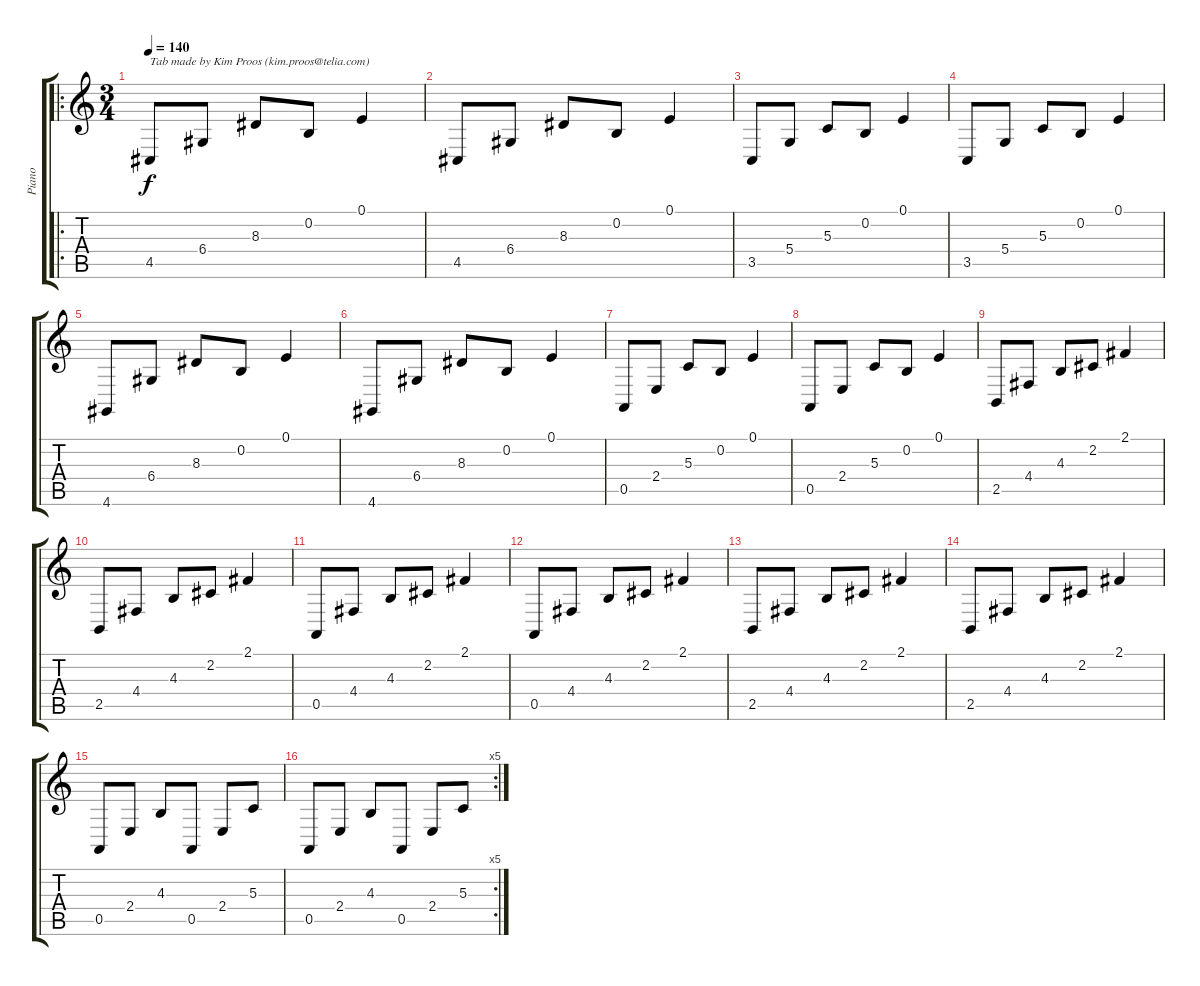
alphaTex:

\track ("Piano" "Piano") {instrument acousticgrandpiano}
\staff {score tabs}
\tuning (E4 B3 G3 D3 A2 E2) {hide}
\ro
\ts (3 4)
\tempo 140
\clef g2
\ks c
4.5.8{txt "Tab made by Kim Proos (kim.proos@telia.com)" dy f instrument acousticgrandpiano} 6.4.8 8.3.8 0.2.8 0.1.4 |
4.5.8 6.4.8 8.3.8 0.2.8 0.1.4 |
3.5.8 5.4.8 5.3.8 0.2.8 0.1.4 |
3.5.8 5.4.8 5.3.8 0.2.8 0.1.4 |
4.6.8 6.4.8 8.3.8 0.2.8 0.1.4 |
4.6.8 6.4.8 8.3.8 0.2.8 0.1.4 |
0.5.8 2.4.8 5.3.8 0.2.8 0.1.4 |
0.5.8 2.4.8 5.3.8 0.2.8 0.1.4 |
2.5.8 4.4.8 4.3.8 2.2.8 2.1.4 |
2.5.8 4.4.8 4.3.8 2.2.8 2.1.4 |
0.5.8 4.4.8 4.3.8 2.2.8 2.1.4 |
0.5.8 4.4.8 4.3.8 2.2.8 2.1.4 |
2.5.8 4.4.8 4.3.8 2.2.8 2.1.4 |
2.5.8 4.4.8 4.3.8 2.2.8 2.1.4 |
0.5.8 2.4.8 4.3.8 0.5.8 2.4.8 5.3.8 |
\rc 5
0.5.8 2.4.8 4.3.8 0.5.8 2.4.8 5.3.8
